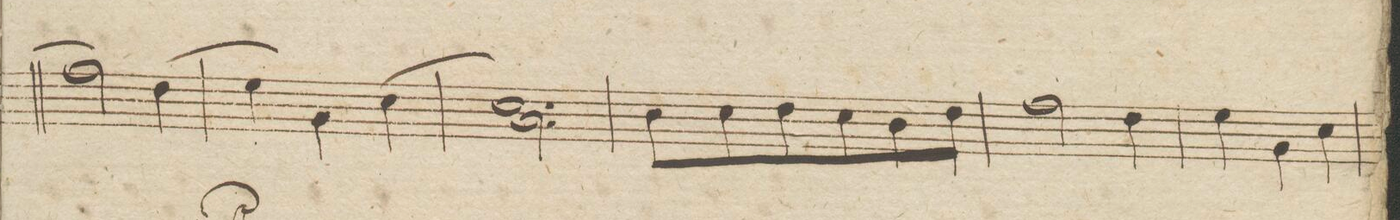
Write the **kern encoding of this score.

**kern	**dynam
*I"Viole.	*
*clefC3	*
*k[]	*
*M3/4	*
2g\)	.
(4e\	.
=131	=131
4f\)	.
4A\	.
(4d\	.
=132	=132
2.d 2.B\)	.
=133	=133
8c\L	.
8d\	.
8e\	.
8d\	.
8c\	.
8e\J	.
=134	=134
2g\	.
4e\	.
=135	=135
4f\	.
4A\	.
4d\	.
=136	=136
*-	*-
